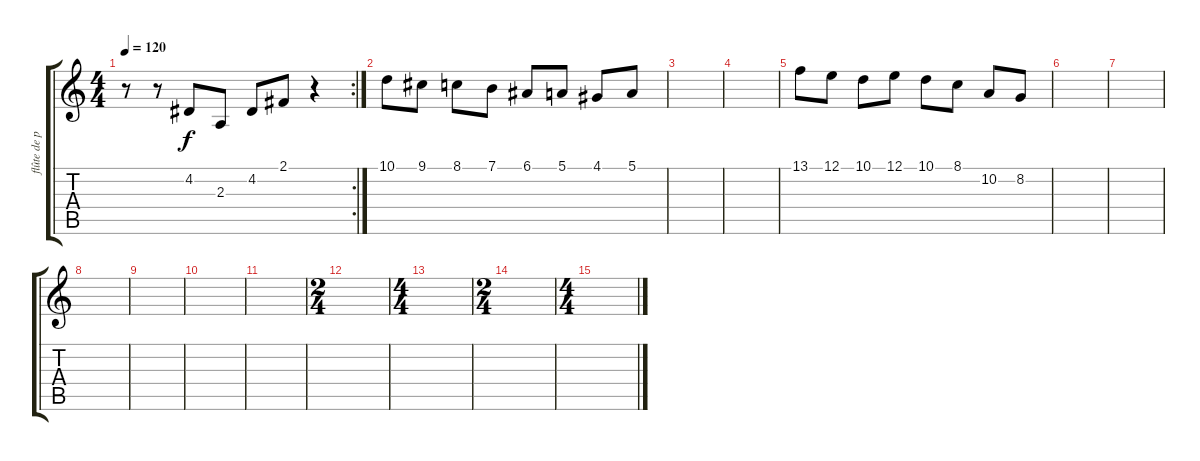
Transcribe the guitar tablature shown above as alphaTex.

\track ("flûte de pan" "flûte de p") {instrument panflute}
\staff {score tabs}
\tuning (E4 B3 G3 D3 A2 D2) {hide}
\rc 2
\ts (4 4)
\tempo 120
\clef g2
\ks c
r.8{dy f} r.8 4.2.8 2.3.8 4.2.8 2.1.8 r.4 |
10.1.8 9.1.8 8.1.8 7.1.8 6.1.8 5.1.8 4.1.8 5.1.8 |
|
|
13.1.8 12.1.8 10.1.8 12.1.8 10.1.8 8.1.8 10.2.8 8.2.8 |
|
|
|
|
|
|
\ts (2 4)
|
\ts (4 4)
|
\ts (2 4)
|
\ts (4 4)
